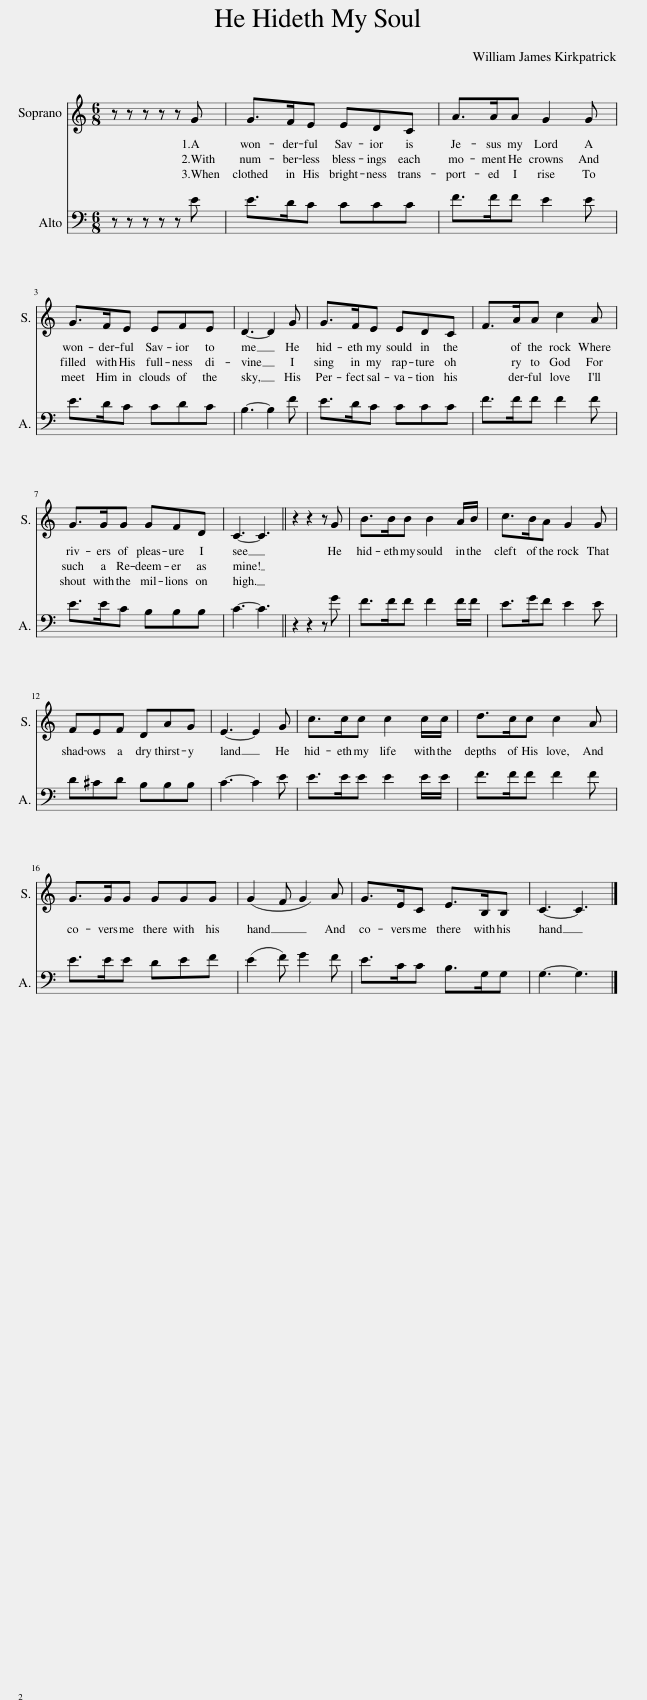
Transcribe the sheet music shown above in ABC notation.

X:1
%%score 1 2 3 4
L:1/8
M:6/8
I:linebreak $
K:C
V:1 treble
V:2 treble
V:3 bass
V:4 treble
V:1
 z z z z z G | G3/2 G/ G G F E | c3/2 c/ c c2 G |$ G3/2 G/ G G G G | G3- G2 B | %5
 c3/2 G/ G G F E | c3/2 c/ c A2 c |$ c3/2 G/ E D D F | E3- E3 | z2 z2 z G | %10
 d3/2 d/ d d2 G/ G/ | G3/2 G/ c c2 G |$ G G G G G G | G3- G2 G | G3/2 G/ G G2 G/ G/ | %15
 A3/2 A/ A A2 c |$ c3/2 c/ c B c d | (c2 B) c2 c | c3/2 G/ E D3/2 F/ F | E3- E3 |] %20
V:2
 z z z z z G | G>FE EDC | A>AA G2 G |$ G>FE EFE | D3- D2 G | %5
 G>FE EDC | F>AA c2 A |$ G>GG GFD | C3- C3 | z2 z2 z G | %10
 B>BB B2 A/B/ | c>BA G2 G |$ FEF DAG | E3- E2 G | c>cc c2 c/c/ | %15
 d>cc c2 A |$ G>GG GGG | (G2 F) G2 A | G>EC E>B,B, | C3- C3 |] %20
V:3
 z z z z z E | E>DC CCC | F>FF E2 E |$ E>DC CDC | B,3- B,2 F | %5
 E>DC CCC | F>FF F2 F |$ E>EC B,B,B, | C3- C3 | z2 z2 z G | %10
 F>FF F2 F/F/ | E>GF E2 E |$ D^CD B,B,B, | C3- C2 E | E>EE E2 E/E/ | %15
 F>FF F2 F |$ E>EE DEF | (E2 F) G2 F | E>CC B,>G,G, | G,3- G,3 |] %20
V:4
 z z z z z C | C3/2 C/ C C C C | F,3/2 F,/ F, C2 C |$ C3/2 C/ C C B, C | G,3- G,2 G, | %5
 C3/2 C/ C C C C | F,3/2 F,/ F, F,2 F, |$ G,3/2 G,/ G, G, G, G, | C3- C3 | z2 z2 z G | %10
 G3/2 G/ G G2 G/ G/ | C3/2 C/ C C2 C |$ G, G, G, G, G, G, | C3- C2 C | C3/2 C/ C C2 C/ C/ | %15
 F3/2 F/ F F2 F |$ G3/2 G/ G G, G, G, | (C2 D) C2 F, | G,3/2 G,/ G, G,3/2 G,/ G, | C3- C3 |] %20
